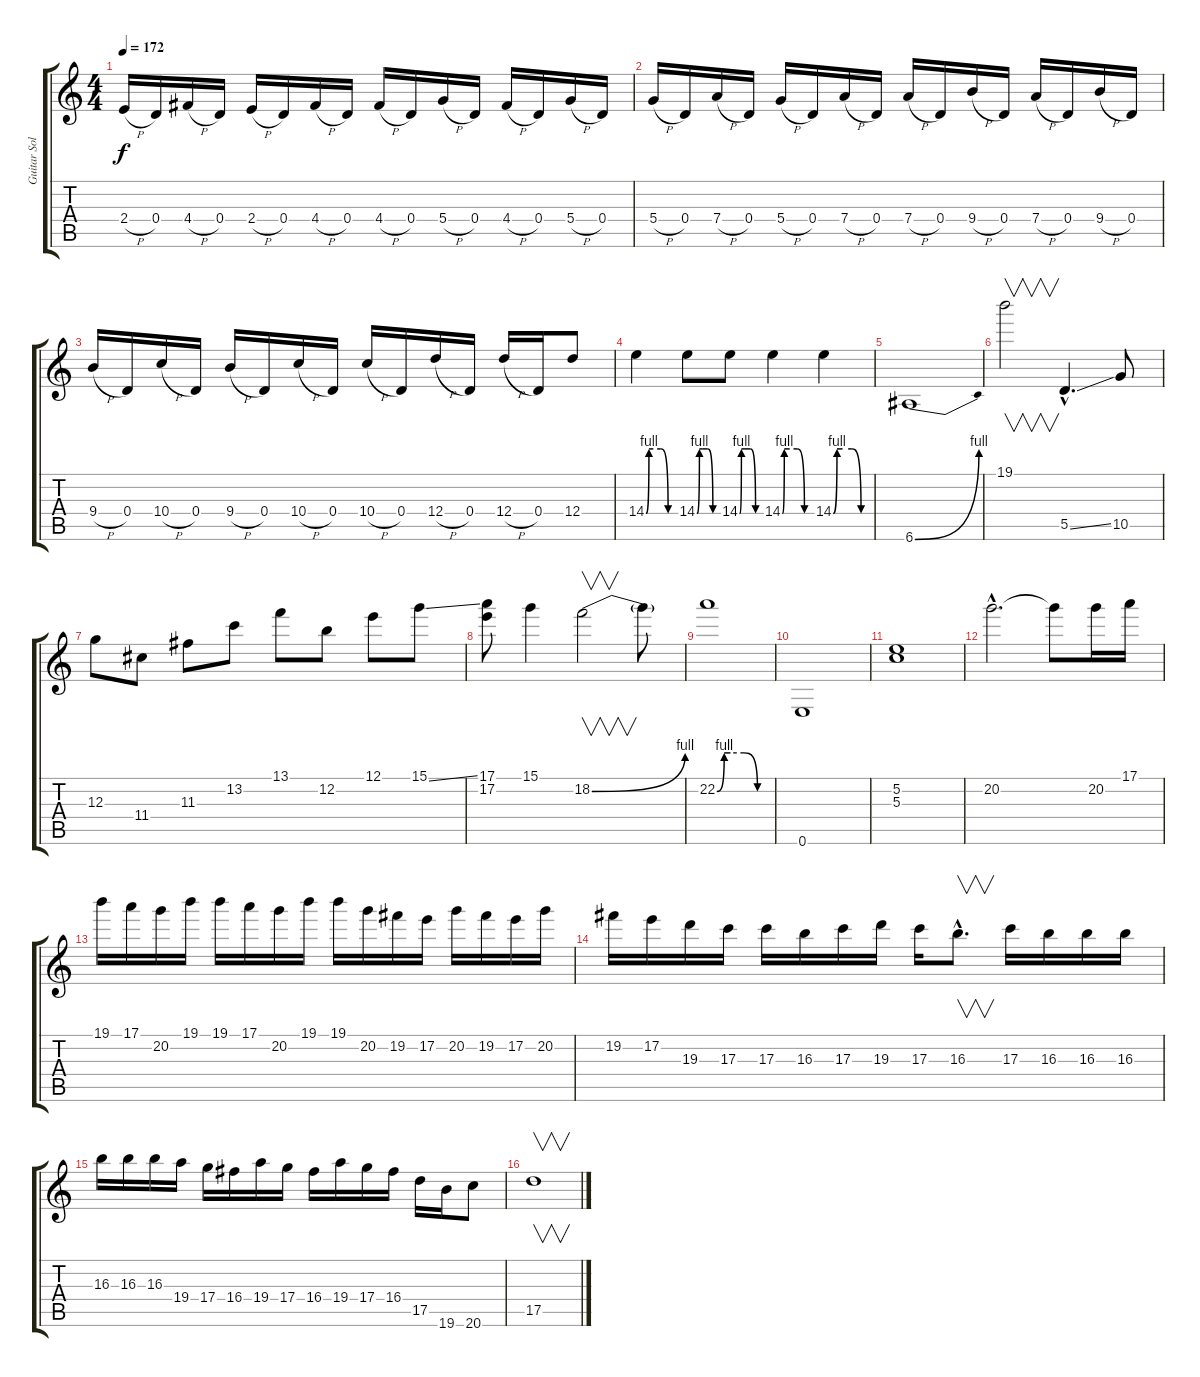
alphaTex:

\track ("Guitar Solo" "Guitar Sol") {instrument distortionguitar}
\staff {score tabs}
\tuning (E4 B3 G3 D3 A2 E2) {hide}
\ts (4 4)
\tempo 172
\clef g2
\ks c
2.4{h}.16{dy f} 0.4.16 4.4{h}.16 0.4.16 2.4{h}.16 0.4.16 4.4{h}.16 0.4.16 4.4{h}.16 0.4.16 5.4{h}.16 0.4.16 4.4{h}.16 0.4.16 5.4{h}.16 0.4.16 |
5.4{h}.16 0.4.16 7.4{h}.16 0.4.16 5.4{h}.16 0.4.16 7.4{h}.16 0.4.16 7.4{h}.16 0.4.16 9.4{h}.16 0.4.16 7.4{h}.16 0.4.16 9.4{h}.16 0.4.16 |
9.4{h}.16 0.4.16 10.4{h}.16 0.4.16 9.4{h}.16 0.4.16 10.4{h}.16 0.4.16 10.4{h}.16 0.4.16 12.4{h}.16 0.4.16 12.4{h}.16 0.4.16 12.4.8 |
14.4{be (custom 0 0 6 4 15 4 30 4 45 0 60 0)}.4 14.4{be (custom 0 0 7 4 15 4 30 4 45 0 60 0)}.8 14.4{be (custom 0 0 5 4 15 4 30 4 45 0 60 0)}.8 14.4{be (custom 0 0 4 4 15 4 30 4 45 0 60 0)}.4 14.4{be (custom 0 0 6 4 15 4 30 4 45 0 60 0)}.4 |
6.6{be (bend 0 0 60 4)}.1 |
19.1.2{v} 5.5{ss hac}.4{d} 10.5.8 |
12.3.8 11.4.8 11.3.8 13.2.8 13.1.8 12.2.8 12.1.8 15.1{ss}.8 |
(17.1 17.2).8 15.1.4 18.2{be (bend 0 0 60 4)}.2{v} 18.2{t}.8 |
22.2{be (custom 0 0 8 4 15 4 30 4 45 0 60 0)}.1 |
0.6.1 |
(5.2 5.3).1 |
20.2{hac}.2{d} 20.2{t}.8 20.2.16 17.1.16 |
19.1.16 17.1.16 20.2.16 19.1.16 19.1.16 17.1.16 20.2.16 19.1.16 19.1.16 20.2.16 19.2.16 17.2.16 20.2.16 19.2.16 17.2.16 20.2.16 |
19.2.16 17.2.16 19.3.16 17.3.16 17.3.16 16.3.16 17.3.16 19.3.16 17.3.16 16.3{hac}.8{v d} 17.3.16 16.3.16 16.3.16 16.3.16 |
16.3.16 16.3.16 16.3.16 19.4.16 17.4.16 16.4.16 19.4.16 17.4.16 16.4.16 19.4.16 17.4.16 16.4.16 17.5.16 19.6.16 20.6.8 |
17.5.1{v}
